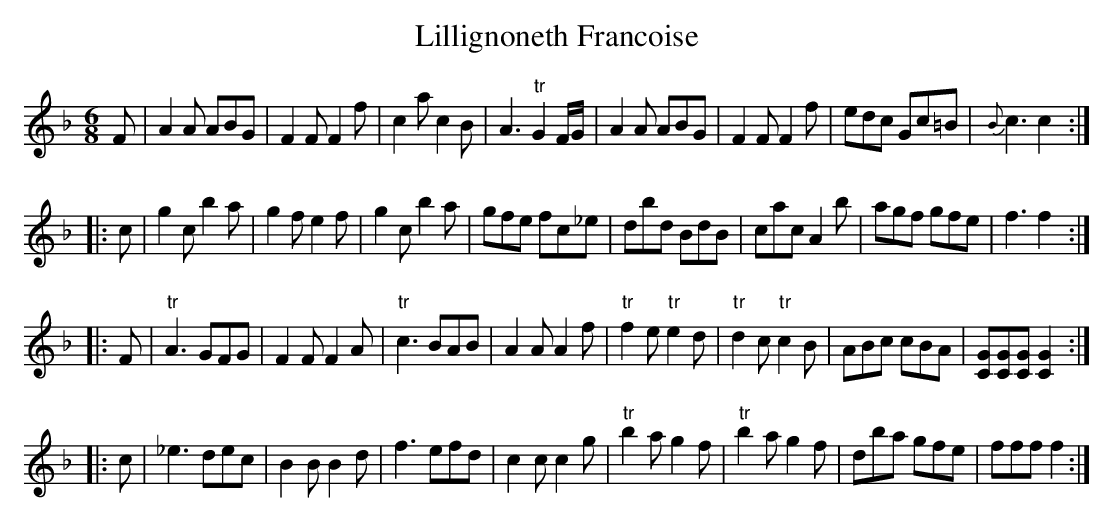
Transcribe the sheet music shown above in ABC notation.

X:1
T:Lillignoneth Francoise
M:6/8
K:F
F|\
A2A ABG| F2F F2f| c2a c2B| A3 "tr"G2F/G/|\
A2A ABG| F2F F2f| edc Gc=B| {B}c3 c2:|
|:c|\
g2c b2a| g2f e2f| g2c b2a| gfe fc_e|\
dbd BdB| cac A2b| agf gfe| f3 f2:|
|:F|\
"tr"A3 GFG| F2F F2A| "tr"c3 BAB| A2A A2f|\
"tr"f2e "tr"e2d| "tr"d2c "tr"c2B| ABc cBA| [GC][GC][GC] [G2C2]:|
|:c|\
_e3 dec| B2B B2d| f3 efd| c2c c2g|\
"tr"b2a g2f| "tr"b2a g2f| dba gfe| fff f2:|
